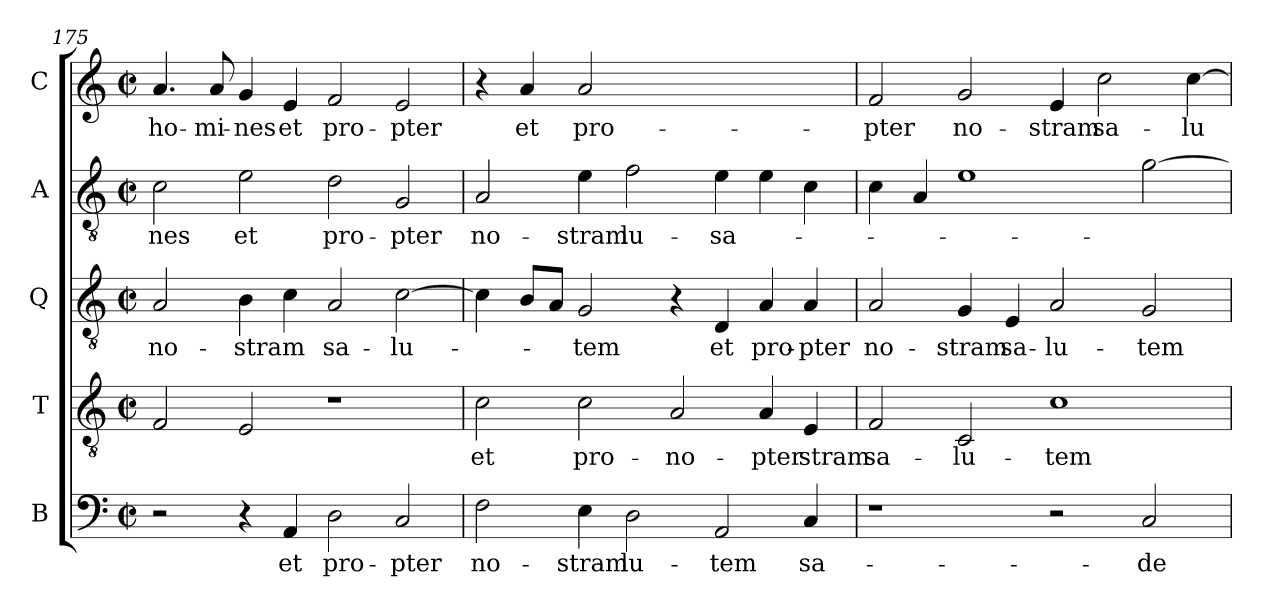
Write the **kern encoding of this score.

**kern	**text	**kern	**text	**kern	**text	**kern	**text	**kern	**text
*part5	*part5	*part4	*part4	*part3	*part3	*part2	*part2	*part1	*part1
*staff5	*staff5	*staff4	*staff4	*staff3	*staff3	*staff2	*staff2	*staff1	*staff1
*I"B	*	*I"T	*	*I"Q	*	*I"A	*	*I"C	*
*I'B	*	*I'T	*	*I'Q	*	*I'A	*	*I'C	*
*clefF4	*	*clefGv2	*	*clefGv2	*	*clefGv2	*	*clefG2	*
*M2/2	*	*M2/2	*	*M2/2	*	*M2/2	*	*M2/2	*
*met(c|)	*	*met(c|)	*	*met(c|)	*	*met(c|)	*	*met(c|)	*
=175	=175	=175	=175	=175	=175	=175	=175	=175	=175
!	!	!	!	!	!LO:LY:b:cj	!	!LO:LY:b:cj	!	!LO:LY:b
2r	.	2F/	.	2A/	no-	2c\	-nes	4.a/	ho-
!	!	!	!	!	!	!	!	!	!LO:LY:b:cj
.	.	.	.	.	.	.	.	8a/	-mi-
!	!	!	!	!	!LO:LY:b:cj	!	!LO:LY:b:cj	!	!LO:LY:b:rj
4r	.	2E/	.	4B\	-stram	2e\	et	4g/	-nes
!	!LO:LY:b:cj	!	!	!	!	!	!	!	!LO:LY:b:cj
4AA/	et	.	.	4c\	.	.	.	4e/	et
!	!LO:LY:b	!	!	!	!LO:LY:b:cj	!	!LO:LY:b	!	!LO:LY:b
2D\	pro-	1r	.	2A/	sa-	2d\	pro-	2f/	pro-
!	!LO:LY:b:rj	!	!	!	!LO:LY:b:cj	!	!LO:LY:b:rj	!	!LO:LY:b:rj
2C/	-pter	.	.	[>2c\	-lu-	2G/	-pter	2e/	-pter
=176	=176	=176	=176	=176	=176	=176	=176	=176	=176
!	!LO:LY:b:cj	!	!LO:LY:b:cj	!	!	!	!LO:LY:b:cj	!	!
2F\	no-	2c\	et	4c\]	.	2A/	no-	4r	.
!	!	!	!	!	!	!	!	!	!LO:LY:b:cj
.	.	.	.	8B/L	.	.	.	4a/	et
.	.	.	.	8A/J	.	.	.	.	.
!	!LO:LY:b:cj	!	!LO:LY:b:cj	!	!LO:LY:b:cj	!	!LO:LY:b:cj	!	!LO:LY:b:cj
4E\	-stram	2c\	pro-	2G/	-tem	4e\	-stram	2a/	pro-
!	!LO:LY:b:rj	!	!	!	!	!	!LO:LY:b:rj	!	!
2D\	-lu-	.	.	.	.	2f\	-lu-	.	.
!	!	!	!LO:LY:b:cj	!	!	!	!	!	!
.	.	2A/	no-	4r	.	.	.	1ryy	.
!	!LO:LY:b:cj	!	!	!	!LO:LY:b:cj	!	!LO:LY:b	!	!
2AA/	-tem	.	.	4D/	et	4e\	sa-	.	.
!	!	!	!LO:LY:b:cj	!	!LO:LY:b	!	!	!	!
.	.	4A/	-pter	4A/	pro-	4e\	.	.	.
!	!LO:LY:b	!	!LO:LY:b:cj	!	!LO:LY:b:rj	!	!	!	!
4C/	sa-	4E/	-stram	4A/	-pter	4c\	.	.	.
=177	=177	=177	=177	=177	=177	=177	=177	=177	=177
!	!	!	!LO:LY:b:cj	!	!LO:LY:b:cj	!	!	!	!LO:LY:b:cj
1r	.	2F/	sa-	2A/	no-	4c\	.	2f/	-pter
.	.	.	.	.	.	4A/	.	.	.
!	!	!	!LO:LY:b:cj	!	!LO:LY:b:cj	!	!	!	!LO:LY:b:cj
.	.	2C/	-lu-	4G/	-stram	1e	.	2g/	no-
!	!	!	!	!	!LO:LY:b:cj	!	!	!	!
.	.	.	.	4E/	sa-	.	.	.	.
!	!	!	!LO:LY:b:cj	!	!LO:LY:b:cj	!	!	!	!LO:LY:b:cj
2r	.	1c	-tem	2A/	-lu-	.	.	4e/	-stram
!	!	!	!	!	!	!	!	!	!LO:LY:b:cj
.	.	.	.	.	.	.	.	2cc\	sa-
!	!LO:LY:b:cj	!	!	!	!LO:LY:b:cj	!	!	!	!
2C/	de-	.	.	2G/	-tem	[>2g\	.	.	.
!	!	!	!	!	!	!	!	!	!LO:LY:b:cj
.	.	.	.	.	.	.	.	[>4cc\	-lu-
=	=	=	=	=	=	=	=	=	=
*-	*-	*-	*-	*-	*-	*-	*-	*-	*-
